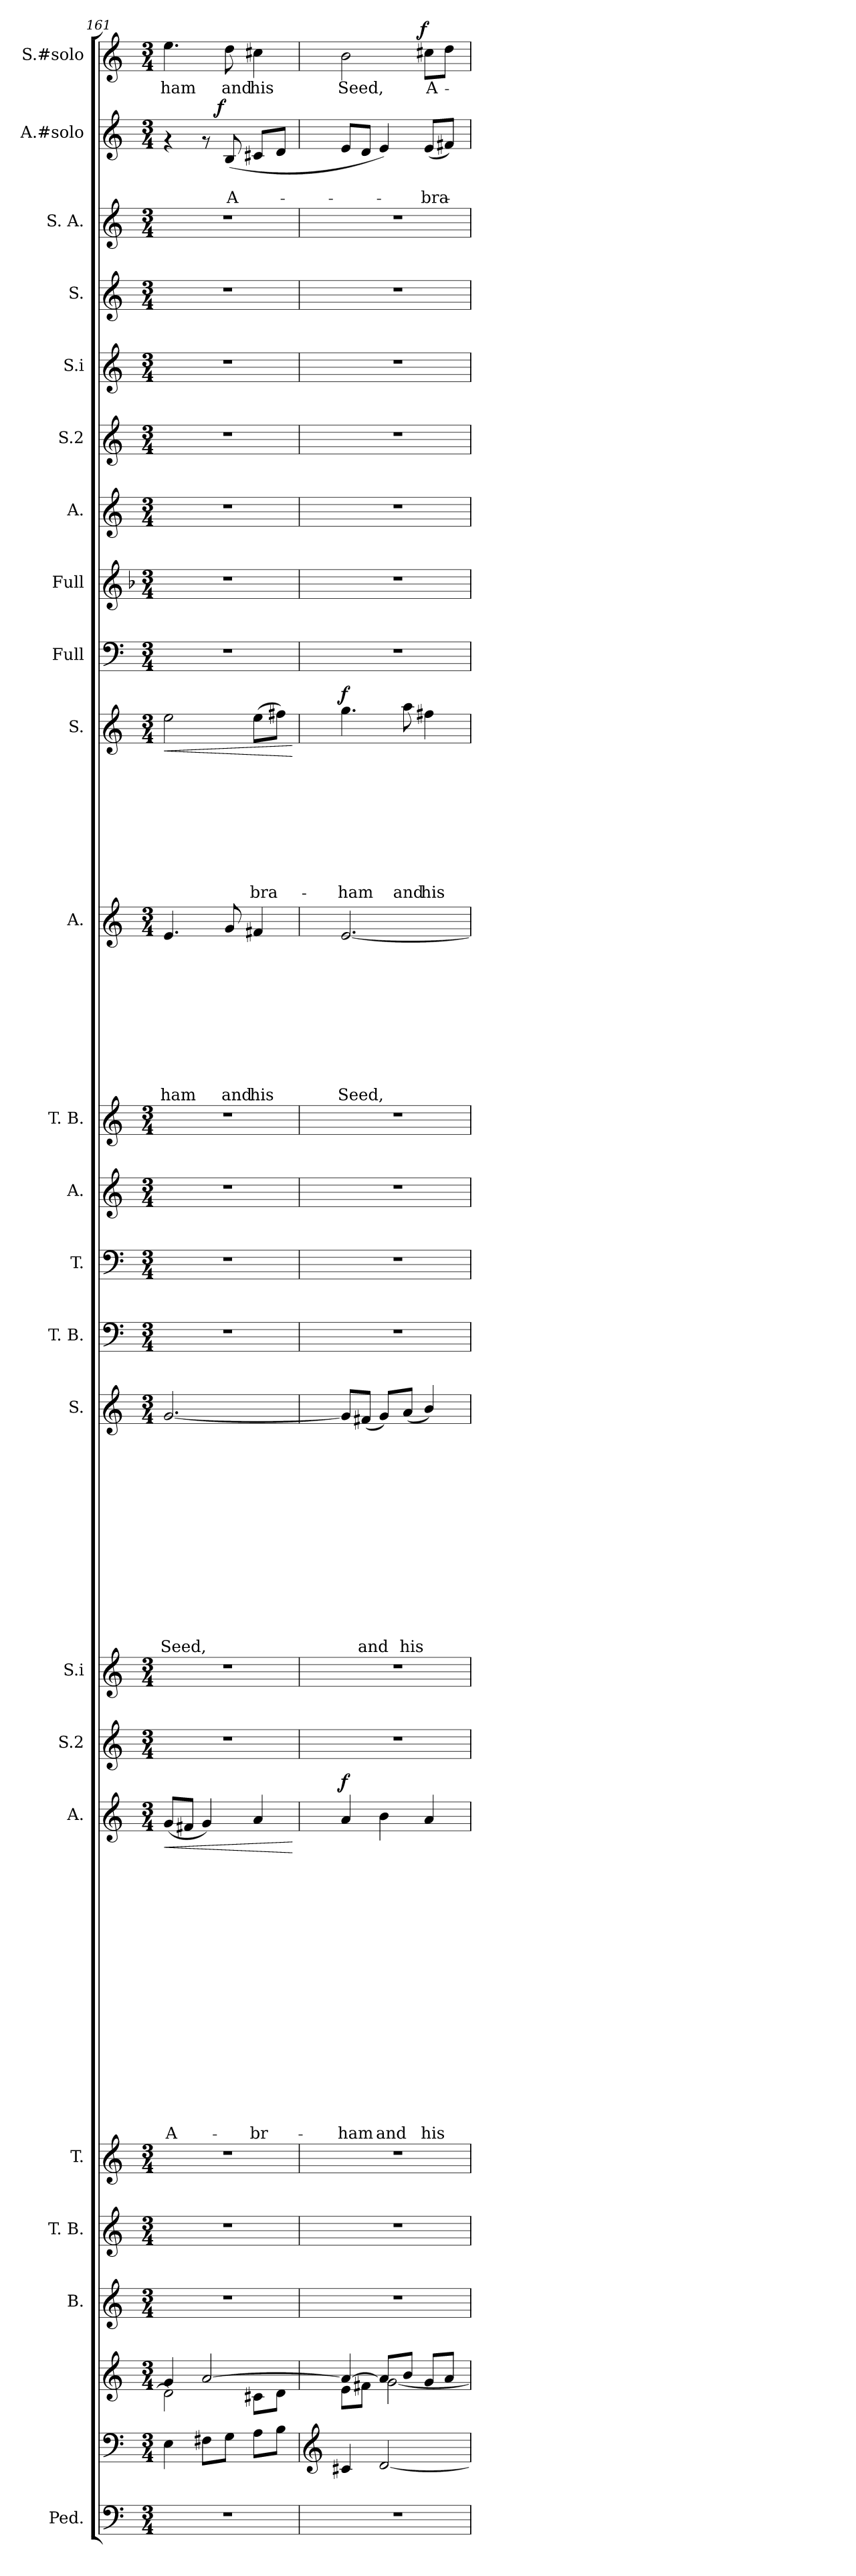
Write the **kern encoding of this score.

**kern	**kern	**kern	**kern	**kern	**kern	**kern	**text	**text	**text	**text	**text	**text	**text	**text	**text	**text	**text	**text	**text	**text	**text	**text	**text	**text	**dynam	**kern	**kern	**kern	**text	**text	**text	**text	**text	**text	**text	**text	**text	**text	**text	**text	**text	**text	**kern	**kern	**kern	**kern	**kern	**text	**text	**text	**text	**text	**text	**text	**text	**text	**text	**kern	**text	**text	**text	**text	**text	**text	**text	**text	**text	**dynam	**kern	**kern	**kern	**kern	**kern	**kern	**kern	**kern	**text	**text	**dynam	**kern	**text	**dynam
*part25	*part24	*part23	*part22	*part21	*part20	*part19	*part19	*part19	*part19	*part19	*part19	*part19	*part19	*part19	*part19	*part19	*part19	*part19	*part19	*part19	*part19	*part19	*part19	*part19	*part19	*part18	*part17	*part16	*part16	*part16	*part16	*part16	*part16	*part16	*part16	*part16	*part16	*part16	*part16	*part16	*part16	*part16	*part15	*part14	*part13	*part12	*part11	*part11	*part11	*part11	*part11	*part11	*part11	*part11	*part11	*part11	*part11	*part10	*part10	*part10	*part10	*part10	*part10	*part10	*part10	*part10	*part10	*part10	*part9	*part8	*part7	*part6	*part5	*part4	*part3	*part2	*part2	*part2	*part2	*part1	*part1	*part1
*staff25	*staff24	*staff23	*staff22	*staff21	*staff20	*staff19	*staff19	*staff19	*staff19	*staff19	*staff19	*staff19	*staff19	*staff19	*staff19	*staff19	*staff19	*staff19	*staff19	*staff19	*staff19	*staff19	*staff19	*staff19	*staff19	*staff18	*staff17	*staff16	*staff16	*staff16	*staff16	*staff16	*staff16	*staff16	*staff16	*staff16	*staff16	*staff16	*staff16	*staff16	*staff16	*staff16	*staff15	*staff14	*staff13	*staff12	*staff11	*staff11	*staff11	*staff11	*staff11	*staff11	*staff11	*staff11	*staff11	*staff11	*staff11	*staff10	*staff10	*staff10	*staff10	*staff10	*staff10	*staff10	*staff10	*staff10	*staff10	*staff10	*staff9	*staff8	*staff7	*staff6	*staff5	*staff4	*staff3	*staff2	*staff2	*staff2	*staff2	*staff1	*staff1	*staff1
*I"Ped.	*	*	*I"B.	*I"T. B.	*I"T.	*I"A.	*	*	*	*	*	*	*	*	*	*	*	*	*	*	*	*	*	*	*	*I"S.2	*I"S.i	*I"S.	*	*	*	*	*	*	*	*	*	*	*	*	*	*	*I"T. B.	*I"T.	*I"A.	*I"T. B.	*I"A.	*	*	*	*	*	*	*	*	*	*	*I"S.	*	*	*	*	*	*	*	*	*	*	*I"Full	*I"Full	*I"A.	*I"S.2	*I"S.i	*I"S.	*I"S. A.	*I"A.#solo	*	*	*	*I"S.#solo	*	*
*I'Ped.	*	*	*	*I'T. B.	*I'T.	*I'A.	*	*	*	*	*	*	*	*	*	*	*	*	*	*	*	*	*	*	*	*I'S.2	*I'S.i	*I'S.	*	*	*	*	*	*	*	*	*	*	*	*	*	*	*I'T. B.	*I'T.	*	*I'T. B.	*I'A.	*	*	*	*	*	*	*	*	*	*	*I'S.	*	*	*	*	*	*	*	*	*	*	*	*	*I'A.	*I'S.2	*I'S.i	*I'S.	*I'S. A.	*I'A.#solo	*	*	*	*I'S.#solo	*	*
*clefF4	*clefF4	*clefG2	*clefG2	*clefG2	*clefG2	*clefG2	*	*	*	*	*	*	*	*	*	*	*	*	*	*	*	*	*	*	*	*clefG2	*clefG2	*clefG2	*	*	*	*	*	*	*	*	*	*	*	*	*	*	*clefF4	*clefF4	*clefG2	*clefG2	*clefG2	*	*	*	*	*	*	*	*	*	*	*clefG2	*	*	*	*	*	*	*	*	*	*	*clefF4	*clefG2	*clefG2	*clefG2	*clefG2	*clefG2	*clefG2	*clefG2	*	*	*	*clefG2	*	*
*	*	*	*	*	*	*	*	*	*	*	*	*	*	*	*	*	*	*	*	*	*	*	*	*	*	*	*	*	*	*	*	*	*	*	*	*	*	*	*	*	*	*	*	*	*	*	*	*	*	*	*	*	*	*	*	*	*	*	*	*	*	*	*	*	*	*	*	*	*	*ITrd3c5	*	*	*	*	*	*	*	*	*	*	*	*
*k[]	*k[]	*k[]	*k[]	*k[]	*k[]	*k[]	*	*	*	*	*	*	*	*	*	*	*	*	*	*	*	*	*	*	*	*k[]	*k[]	*k[]	*	*	*	*	*	*	*	*	*	*	*	*	*	*	*k[]	*k[]	*k[]	*k[]	*k[]	*	*	*	*	*	*	*	*	*	*	*k[]	*	*	*	*	*	*	*	*	*	*	*k[]	*k[]	*k[]	*k[]	*k[]	*k[]	*k[]	*k[]	*	*	*	*k[]	*	*
*C:	*C:	*C:	*C:	*C:	*C:	*C:	*	*	*	*	*	*	*	*	*	*	*	*	*	*	*	*	*	*	*	*C:	*C:	*C:	*	*	*	*	*	*	*	*	*	*	*	*	*	*	*C:	*C:	*C:	*C:	*C:	*	*	*	*	*	*	*	*	*	*	*C:	*	*	*	*	*	*	*	*	*	*	*C:	*C:	*C:	*C:	*C:	*C:	*C:	*C:	*	*	*	*C:	*	*
*M3/4	*M3/4	*M3/4	*M3/4	*M3/4	*M3/4	*M3/4	*	*	*	*	*	*	*	*	*	*	*	*	*	*	*	*	*	*	*	*M3/4	*M3/4	*M3/4	*	*	*	*	*	*	*	*	*	*	*	*	*	*	*M3/4	*M3/4	*M3/4	*M3/4	*M3/4	*	*	*	*	*	*	*	*	*	*	*M3/4	*	*	*	*	*	*	*	*	*	*	*M3/4	*M3/4	*M3/4	*M3/4	*M3/4	*M3/4	*M3/4	*M3/4	*	*	*	*M3/4	*	*
=161	=161	=161	=161	=161	=161	=161	=161	=161	=161	=161	=161	=161	=161	=161	=161	=161	=161	=161	=161	=161	=161	=161	=161	=161	=161	=161	=161	=161	=161	=161	=161	=161	=161	=161	=161	=161	=161	=161	=161	=161	=161	=161	=161	=161	=161	=161	=161	=161	=161	=161	=161	=161	=161	=161	=161	=161	=161	=161	=161	=161	=161	=161	=161	=161	=161	=161	=161	=161	=161	=161	=161	=161	=161	=161	=161	=161	=161	=161	=161	=161	=161	=161
*	*	*^	*	*	*	*	*	*	*	*	*	*	*	*	*	*	*	*	*	*	*	*	*	*	*	*	*	*	*	*	*	*	*	*	*	*	*	*	*	*	*	*	*	*	*	*	*	*	*	*	*	*	*	*	*	*	*	*	*	*	*	*	*	*	*	*	*	*	*	*	*	*	*	*	*	*	*	*	*	*	*	*
!	!	!	!	!	!	!	!	!	!	!	!	!	!	!	!	!	!	!	!	!	!	!	!	!	!LO:LY:b	!LO:HP:b	!	!	!	!	!	!	!	!	!	!	!	!	!	!	!	!	!LO:LY:b	!	!	!	!	!	!	!	!	!	!	!	!	!	!	!LO:LY:b	!	!	!	!	!	!	!	!	!	!	!LO:HP:b	!	!	!	!	!	!	!	!	!	!	!	!	!LO:LY:b	!
*	*	*	*	*	*	*	*	*	*	*	*	*	*	*	*	*	*	*	*	*	*	*	*	*	*	*	*	*	*	*	*	*	*	*	*	*	*	*	*	*	*	*	*	*	*	*	*	*	*	*	*	*	*	*	*	*	*	*	*	*	*	*	*	*	*	*	*	*	*	*	*	*	*	*	*	*	*^	*	*	*	*	*	*
2.r	4E\	4g/	2d\]	2.r	2.r	2.r	(<8g/L	.	.	.	.	.	.	.	.	.	.	.	.	.	.	.	.	.	A-	<	2.r	2.r	[>2.g/	.	.	.	.	.	.	.	.	.	.	.	.	.	Seed,	2.r	2.r	2.r	2.r	4.e/	.	.	.	.	.	.	.	.	.	-ham	2ee\	.	.	.	.	.	.	.	.	.	<	2.r	2.r	2.r	2.r	2.r	2.r	2.r	4rf	4ryy	.	.	.	4.ee\	-ham	.
.	.	.	.	.	.	.	8f#X/J	.	.	.	.	.	.	.	.	.	.	.	.	.	.	.	.	.	.	.	.	.	.	.	.	.	.	.	.	.	.	.	.	.	.	.	.	.	.	.	.	.	.	.	.	.	.	.	.	.	.	.	.	.	.	.	.	.	.	.	.	.	.	.	.	.	.	.	.	.	.	.	.	.	.	.	.	.
.	8F#X\L	[>2a/	.	.	.	.	4g/)	.	.	.	.	.	.	.	.	.	.	.	.	.	.	.	.	.	.	.	.	.	.	.	.	.	.	.	.	.	.	.	.	.	.	.	.	.	.	.	.	.	.	.	.	.	.	.	.	.	.	.	.	.	.	.	.	.	.	.	.	.	.	.	.	.	.	.	.	.	8rf	16.ryy	.	.	.	.	.	.
!	!	!	!	!	!	!	!	!	!	!	!	!	!	!	!	!	!	!	!	!	!	!	!	!	!	!	!	!	!	!	!	!	!	!	!	!	!	!	!	!	!	!	!	!	!	!	!	!	!	!	!	!	!	!	!	!	!	!	!	!	!	!	!	!	!	!	!	!	!	!	!	!	!	!	!	!	!	!	!	!	!LO:DY:a	!	!	!
.	.	.	.	.	.	.	.	.	.	.	.	.	.	.	.	.	.	.	.	.	.	.	.	.	.	.	.	.	.	.	.	.	.	.	.	.	.	.	.	.	.	.	.	.	.	.	.	.	.	.	.	.	.	.	.	.	.	.	.	.	.	.	.	.	.	.	.	.	.	.	.	.	.	.	.	.	.	4ryy	.	.	f	.	.	.
!	!	!	!	!	!	!	!	!	!	!	!	!	!	!	!	!	!	!	!	!	!	!	!	!	!	!	!	!	!	!	!	!	!	!	!	!	!	!	!	!	!	!	!	!	!	!	!	!	!	!	!	!	!	!	!	!	!	!LO:LY:b	!	!	!	!	!	!	!	!	!	!	!	!	!	!	!	!	!	!	!	!	!	!LO:LY:b	!	!	!LO:LY:b	!
.	8G\J	.	.	.	.	.	.	.	.	.	.	.	.	.	.	.	.	.	.	.	.	.	.	.	.	.	.	.	.	.	.	.	.	.	.	.	.	.	.	.	.	.	.	.	.	.	.	8g/	.	.	.	.	.	.	.	.	.	and	.	.	.	.	.	.	.	.	.	.	.	.	.	.	.	.	.	.	(<8B/	.	.	A-	.	8dd\	and	.
!	!	!	!	!	!	!	!	!	!	!	!	!	!	!	!	!	!	!	!	!	!	!	!	!	!LO:LY:b	!	!	!	!	!	!	!	!	!	!	!	!	!	!	!	!	!	!	!	!	!	!	!	!	!	!	!	!	!	!	!	!	!LO:LY:b	!	!	!	!	!	!	!	!	!	!LO:LY:b	!	!	!	!	!	!	!	!	!	!	!	!	!	!	!LO:LY:b	!
.	8A\L	.	8c#X\L	.	.	.	4a/	.	.	.	.	.	.	.	.	.	.	.	.	.	.	.	.	.	-br-	.	.	.	.	.	.	.	.	.	.	.	.	.	.	.	.	.	.	.	.	.	.	4f#X/	.	.	.	.	.	.	.	.	.	his	(>8ee\L	.	.	.	.	.	.	.	.	-bra-	.	.	.	.	.	.	.	.	8c#X/L	.	.	.	.	4cc#X\	his	.
.	.	.	.	.	.	.	.	.	.	.	.	.	.	.	.	.	.	.	.	.	.	.	.	.	.	.	.	.	.	.	.	.	.	.	.	.	.	.	.	.	.	.	.	.	.	.	.	.	.	.	.	.	.	.	.	.	.	.	.	.	.	.	.	.	.	.	.	.	.	.	.	.	.	.	.	.	.	8ryy	.	.	.	.	.	.
.	8B\J	.	8d\J	.	.	.	.	.	.	.	.	.	.	.	.	.	.	.	.	.	.	.	.	.	.	.	.	.	.	.	.	.	.	.	.	.	.	.	.	.	.	.	.	.	.	.	.	.	.	.	.	.	.	.	.	.	.	.	8ff#X\J)	.	.	.	.	.	.	.	.	.	.	.	.	.	.	.	.	.	8d/J	.	.	.	.	.	.	.
.	.	.	.	.	.	.	.	.	.	.	.	.	.	.	.	.	.	.	.	.	.	.	.	.	.	.	.	.	.	.	.	.	.	.	.	.	.	.	.	.	.	.	.	.	.	.	.	.	.	.	.	.	.	.	.	.	.	.	.	.	.	.	.	.	.	.	.	.	.	.	.	.	.	.	.	.	.	32ryy	.	.	.	.	.	.
*	*	*v	*v	*	*	*	*	*	*	*	*	*	*	*	*	*	*	*	*	*	*	*	*	*	*	*	*	*	*	*	*	*	*	*	*	*	*	*	*	*	*	*	*	*	*	*	*	*	*	*	*	*	*	*	*	*	*	*	*	*	*	*	*	*	*	*	*	*	*	*	*	*	*	*	*	*	*	*	*	*	*	*	*	*
.	.	.	.	.	.	.	.	.	.	.	.	.	.	.	.	.	.	.	.	.	.	.	.	.	[	.	.	.	.	.	.	.	.	.	.	.	.	.	.	.	.	.	.	.	.	.	.	.	.	.	.	.	.	.	.	.	.	.	.	.	.	.	.	.	.	.	.	[	.	.	.	.	.	.	.	.	.	.	.	.	.	.	.
*	*	*	*	*	*	*	*	*	*	*	*	*	*	*	*	*	*	*	*	*	*	*	*	*	*	*	*	*	*	*	*	*	*	*	*	*	*	*	*	*	*	*	*	*	*	*	*	*	*	*	*	*	*	*	*	*	*	*	*	*	*	*	*	*	*	*	*	*	*	*	*	*	*	*	*	*v	*v	*	*	*	*	*	*
!!LO:PB:g=z
=162	=162	=162	=162	=162	=162	=162	=162	=162	=162	=162	=162	=162	=162	=162	=162	=162	=162	=162	=162	=162	=162	=162	=162	=162	=162	=162	=162	=162	=162	=162	=162	=162	=162	=162	=162	=162	=162	=162	=162	=162	=162	=162	=162	=162	=162	=162	=162	=162	=162	=162	=162	=162	=162	=162	=162	=162	=162	=162	=162	=162	=162	=162	=162	=162	=162	=162	=162	=162	=162	=162	=162	=162	=162	=162	=162	=162	=162	=162	=162	=162	=162	=162
*	*clefG2	*	*	*	*	*	*	*	*	*	*	*	*	*	*	*	*	*	*	*	*	*	*	*	*	*	*	*	*	*	*	*	*	*	*	*	*	*	*	*	*	*	*	*	*	*	*	*	*	*	*	*	*	*	*	*	*	*	*	*	*	*	*	*	*	*	*	*	*	*	*	*	*	*	*	*	*	*	*	*	*	*
*	*	*^	*	*	*	*	*	*	*	*	*	*	*	*	*	*	*	*	*	*	*	*	*	*	*	*	*	*	*	*	*	*	*	*	*	*	*	*	*	*	*	*	*	*	*	*	*	*	*	*	*	*	*	*	*	*	*	*	*	*	*	*	*	*	*	*	*	*	*	*	*	*	*	*	*	*^	*	*	*	*	*	*
!	!	!	!	!	!	!	!	!	!	!	!	!	!	!	!	!	!	!	!	!	!	!	!	!	!LO:LY:b	!LO:DY:a	!	!	!	!	!	!	!	!	!	!	!	!	!	!	!	!	!	!	!	!	!	!	!	!	!	!	!	!	!	!	!	!LO:LY:b	!	!	!	!	!	!	!	!	!	!LO:LY:b	!LO:DY:a	!	!	!	!	!	!	!	!	!	!	!	!	!	!LO:LY:b	!
*	*	*	*	*	*	*	*	*	*	*	*	*	*	*	*	*	*	*	*	*	*	*	*	*	*	*	*	*	*	*	*	*	*	*	*	*	*	*	*	*	*	*	*	*	*	*	*	*	*	*	*	*	*	*	*	*	*	*	*	*	*	*	*	*	*	*	*	*	*	*	*	*	*	*	*	*	*v	*v	*	*	*	*^	*	*
2.r	4c#X/	4a/_	8e\L	2.r	2.r	2.r	4a/	.	.	.	.	.	.	.	.	.	.	.	.	.	.	.	.	.	-ham	f	2.r	2.r	8g/L]	.	.	.	.	.	.	.	.	.	.	.	.	.	.	2.r	2.r	2.r	2.r	[<2.e/	.	.	.	.	.	.	.	.	.	Seed,	4.gg\	.	.	.	.	.	.	.	.	-ham	f	2.r	2.r	2.r	2.r	2.r	2.r	2.r	8e/L	.	.	.	2b\	3ryy	Seed,	.
!	!	!	!	!	!	!	!	!	!	!	!	!	!	!	!	!	!	!	!	!	!	!	!	!	!	!	!	!	!	!	!	!	!	!	!	!	!	!	!	!	!	!	!LO:LY:b	!	!	!	!	!	!	!	!	!	!	!	!	!	!	!	!	!	!	!	!	!	!	!	!	!	!	!	!	!	!	!	!	!	!	!	!	!	!	!	!	!
.	.	.	8f#X\J	.	.	.	.	.	.	.	.	.	.	.	.	.	.	.	.	.	.	.	.	.	.	.	.	.	(<8f#X/J	.	.	.	.	.	.	.	.	.	.	.	.	.	and	.	.	.	.	.	.	.	.	.	.	.	.	.	.	.	.	.	.	.	.	.	.	.	.	.	.	.	.	.	.	.	.	.	8d/J	.	.	.	.	.	.	.
!	!	!	!	!	!	!	!	!	!	!	!	!	!	!	!	!	!	!	!	!	!	!	!	!	!LO:LY:b	!	!	!	!	!	!	!	!	!	!	!	!	!	!	!	!	!	!	!	!	!	!	!	!	!	!	!	!	!	!	!	!	!	!	!	!	!	!	!	!	!	!	!	!	!	!	!	!	!	!	!	!	!	!	!	!	!	!	!
.	[<2d/	8a/L]	[<2g\	.	.	.	4b\	.	.	.	.	.	.	.	.	.	.	.	.	.	.	.	.	.	and	.	.	.	8g/L)	.	.	.	.	.	.	.	.	.	.	.	.	.	.	.	.	.	.	.	.	.	.	.	.	.	.	.	.	.	.	.	.	.	.	.	.	.	.	.	.	.	.	.	.	.	.	.	4e/)	.	.	.	.	.	.	.
.	.	.	.	.	.	.	.	.	.	.	.	.	.	.	.	.	.	.	.	.	.	.	.	.	.	.	.	.	.	.	.	.	.	.	.	.	.	.	.	.	.	.	.	.	.	.	.	.	.	.	.	.	.	.	.	.	.	.	.	.	.	.	.	.	.	.	.	.	.	.	.	.	.	.	.	.	.	.	.	.	.	12...ryy	.	.
!	!	!	!	!	!	!	!	!	!	!	!	!	!	!	!	!	!	!	!	!	!	!	!	!	!	!	!	!	!	!	!	!	!	!	!	!	!	!	!	!	!	!	!LO:LY:b	!	!	!	!	!	!	!	!	!	!	!	!	!	!	!	!	!	!	!	!	!	!	!	!	!LO:LY:b	!	!	!	!	!	!	!	!	!	!	!	!	!	!	!	!
.	.	8b/J	.	.	.	.	.	.	.	.	.	.	.	.	.	.	.	.	.	.	.	.	.	.	.	.	.	.	(<8a/J	.	.	.	.	.	.	.	.	.	.	.	.	.	his	.	.	.	.	.	.	.	.	.	.	.	.	.	.	.	8aa\	.	.	.	.	.	.	.	.	and	.	.	.	.	.	.	.	.	.	.	.	.	.	.	.	.
!	!	!	!	!	!	!	!	!	!	!	!	!	!	!	!	!	!	!	!	!	!	!	!	!	!	!	!	!	!	!	!	!	!	!	!	!	!	!	!	!	!	!	!	!	!	!	!	!	!	!	!	!	!	!	!	!	!	!	!	!	!	!	!	!	!	!	!	!	!	!	!	!	!	!	!	!	!	!	!	!	!	!	!	!LO:DY:a
.	.	.	.	.	.	.	.	.	.	.	.	.	.	.	.	.	.	.	.	.	.	.	.	.	.	.	.	.	.	.	.	.	.	.	.	.	.	.	.	.	.	.	.	.	.	.	.	.	.	.	.	.	.	.	.	.	.	.	.	.	.	.	.	.	.	.	.	.	.	.	.	.	.	.	.	.	.	.	.	.	.	6ryy	.	f
!	!	!	!	!	!	!	!	!	!	!	!	!	!	!	!	!	!	!	!	!	!	!	!	!	!LO:LY:b	!	!	!	!	!	!	!	!	!	!	!	!	!	!	!	!	!	!	!	!	!	!	!	!	!	!	!	!	!	!	!	!	!	!	!	!	!	!	!	!	!	!	!LO:LY:b	!	!	!	!	!	!	!	!	!	!	!LO:LY:b	!	!	!	!LO:LY:b	!
.	.	8g/L	.	.	.	.	4a/	.	.	.	.	.	.	.	.	.	.	.	.	.	.	.	.	.	his	.	.	.	4b/)	.	.	.	.	.	.	.	.	.	.	.	.	.	.	.	.	.	.	.	.	.	.	.	.	.	.	.	.	.	4ff#X\	.	.	.	.	.	.	.	.	his	.	.	.	.	.	.	.	.	(<8e/L	.	-bra-	.	8cc#X\L	.	A-	.
.	.	8a/J	.	.	.	.	.	.	.	.	.	.	.	.	.	.	.	.	.	.	.	.	.	.	.	.	.	.	.	.	.	.	.	.	.	.	.	.	.	.	.	.	.	.	.	.	.	.	.	.	.	.	.	.	.	.	.	.	.	.	.	.	.	.	.	.	.	.	.	.	.	.	.	.	.	.	8f#X/J)	.	.	.	8dd\J	.	.	.
.	.	.	.	.	.	.	.	.	.	.	.	.	.	.	.	.	.	.	.	.	.	.	.	.	.	.	.	.	.	.	.	.	.	.	.	.	.	.	.	.	.	.	.	.	.	.	.	.	.	.	.	.	.	.	.	.	.	.	.	.	.	.	.	.	.	.	.	.	.	.	.	.	.	.	.	.	.	.	.	.	.	12ryy	.	.
.	.	.	.	.	.	.	.	.	.	.	.	.	.	.	.	.	.	.	.	.	.	.	.	.	.	.	.	.	.	.	.	.	.	.	.	.	.	.	.	.	.	.	.	.	.	.	.	.	.	.	.	.	.	.	.	.	.	.	.	.	.	.	.	.	.	.	.	.	.	.	.	.	.	.	.	.	.	.	.	.	.	96ryy	.	.
*	*	*v	*v	*	*	*	*	*	*	*	*	*	*	*	*	*	*	*	*	*	*	*	*	*	*	*	*	*	*	*	*	*	*	*	*	*	*	*	*	*	*	*	*	*	*	*	*	*	*	*	*	*	*	*	*	*	*	*	*	*	*	*	*	*	*	*	*	*	*	*	*	*	*	*	*	*	*	*	*	*	*v	*v	*	*
=	=	=	=	=	=	=	=	=	=	=	=	=	=	=	=	=	=	=	=	=	=	=	=	=	=	=	=	=	=	=	=	=	=	=	=	=	=	=	=	=	=	=	=	=	=	=	=	=	=	=	=	=	=	=	=	=	=	=	=	=	=	=	=	=	=	=	=	=	=	=	=	=	=	=	=	=	=	=	=	=	=	=
*-	*-	*-	*-	*-	*-	*-	*-	*-	*-	*-	*-	*-	*-	*-	*-	*-	*-	*-	*-	*-	*-	*-	*-	*-	*-	*-	*-	*-	*-	*-	*-	*-	*-	*-	*-	*-	*-	*-	*-	*-	*-	*-	*-	*-	*-	*-	*-	*-	*-	*-	*-	*-	*-	*-	*-	*-	*-	*-	*-	*-	*-	*-	*-	*-	*-	*-	*-	*-	*-	*-	*-	*-	*-	*-	*-	*-	*-	*-	*-	*-	*-	*-
